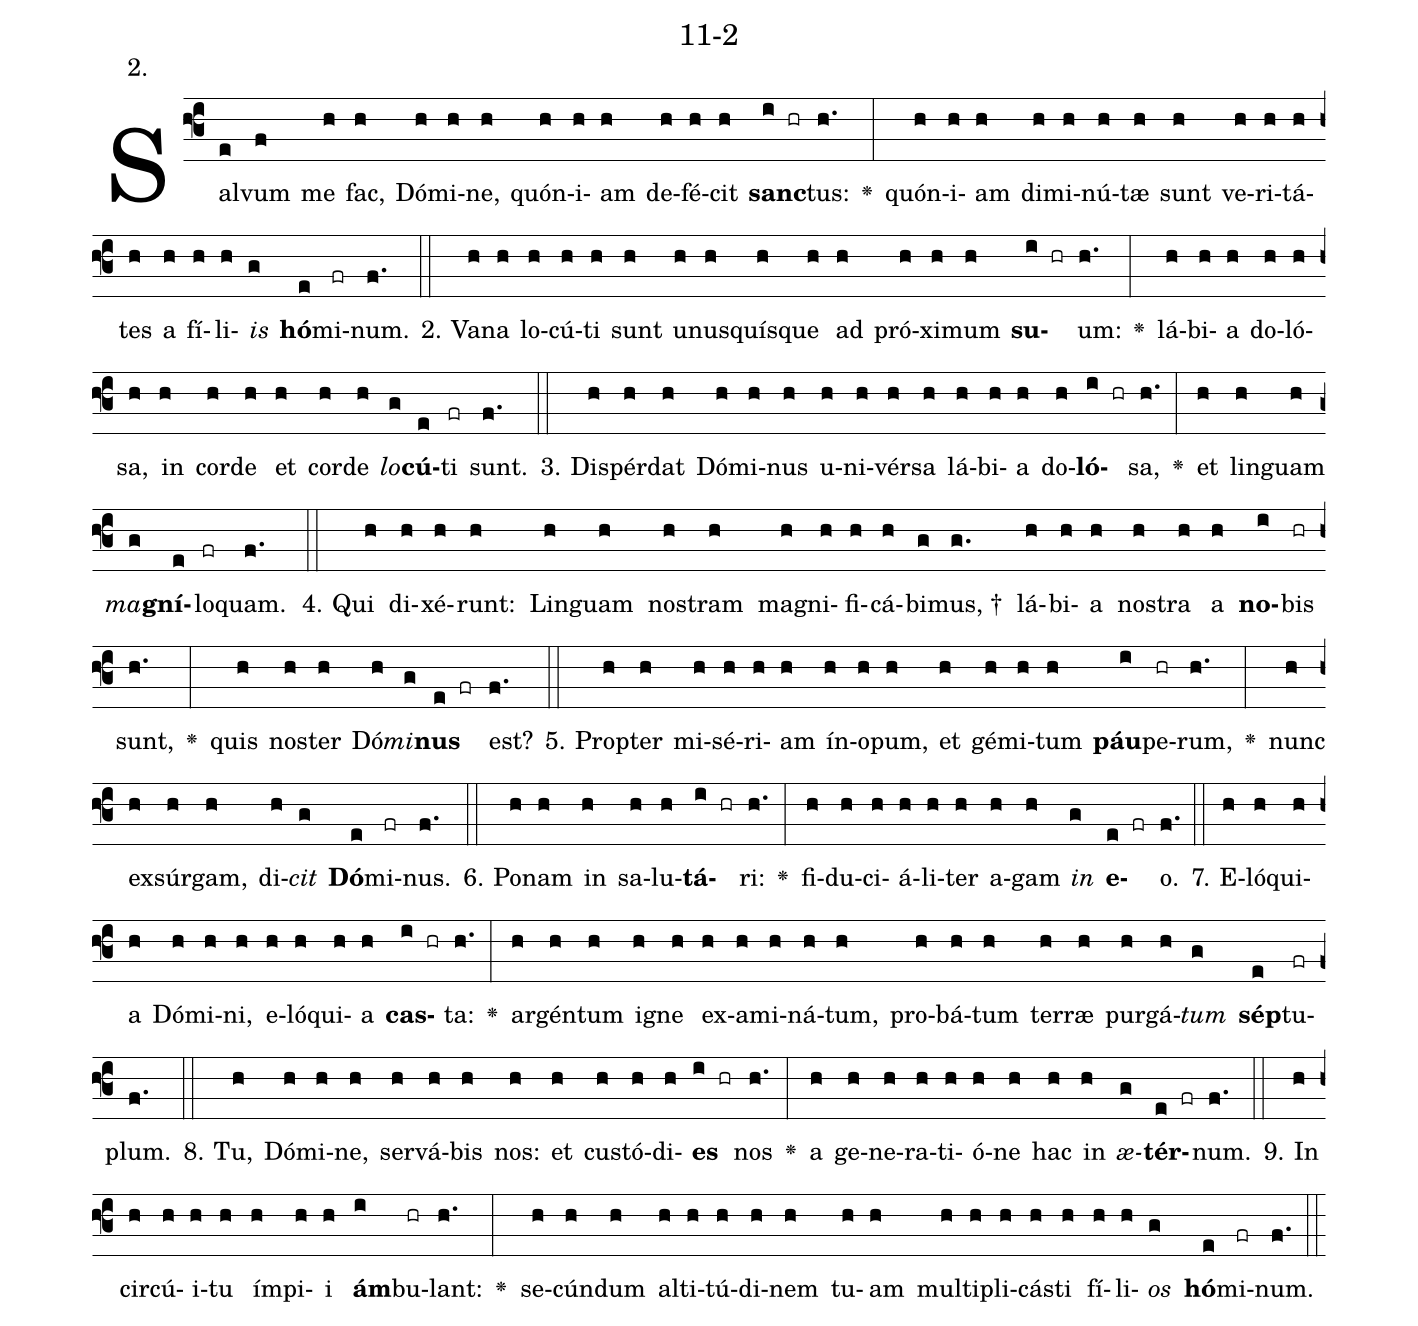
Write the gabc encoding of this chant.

name: 11-2;
annotation: 2.;
%%
(f3)Sal(e)vum(f) me(h) fac,(h) Dó(h)mi(h)ne,(h) quón(h)i(h)am(h) de(h)fé(h)cit(h) <b>sanc</b>(i hr)tus:(h.) <v>\greheightstar</v>(:) quón(h)i(h)am(h) di(h)mi(h)nú(h)tæ(h) sunt(h) ve(h)ri(h)tá(h)tes(h) a(h) fí(h)li(h)<i>is</i>(g) <b>hó</b>(e)mi(fr)num.(f.) (::)
2. Va(h)na(h) lo(h)cú(h)ti(h) sunt(h) u(h)nus(h)quís(h)que(h) ad(h) pró(h)xi(h)mum(h) <b>su</b>(i hr)um:(h.) <v>\greheightstar</v>(:) lá(h)bi(h)a(h) do(h)ló(h)sa,(h) in(h) cor(h)de(h) et(h) cor(h)de(h) <i>lo</i>(g)<b>cú</b>(e)ti(fr) sunt.(f.) (::)
3. Dis(h)pér(h)dat(h) Dó(h)mi(h)nus(h) u(h)ni(h)vér(h)sa(h) lá(h)bi(h)a(h) do(h)<b>ló</b>(i hr)sa,(h.) <v>\greheightstar</v>(:) et(h) lin(h)guam(h) <i>ma</i>(g)<b>gní</b>(e)lo(fr)quam.(f.) (::)
4. Qui(h) di(h)xé(h)runt:(h) Lin(h)guam(h) nos(h)tram(h) ma(h)gni(h)fi(h)cá(h)bi(g)mus, †(g.) lá(h)bi(h)a(h) nos(h)tra(h) a(h) <b>no</b>(i)bis(hr) sunt,(h.) <v>\greheightstar</v>(:) quis(h) nos(h)ter(h) Dó(h)<i>mi</i>(g)<b>nus</b>(e fr) est?(f.) (::)
5. Prop(h)ter(h) mi(h)sé(h)ri(h)am(h) ín(h)o(h)pum,(h) et(h) gé(h)mi(h)tum(h) <b>páu</b>(i)pe(hr)rum,(h.) <v>\greheightstar</v>(:) nunc(h) ex(h)súr(h)gam,(h) di(h)<i>cit</i>(g) <b>Dó</b>(e)mi(fr)nus.(f.) (::)
6. Po(h)nam(h) in(h) sa(h)lu(h)<b>tá</b>(i hr)ri:(h.) <v>\greheightstar</v>(:) fi(h)du(h)ci(h)á(h)li(h)ter(h) a(h)gam(h) <i>in</i>(g) <b>e</b>(e fr)o.(f.) (::)
7. E(h)ló(h)qui(h)a(h) Dó(h)mi(h)ni,(h) e(h)ló(h)qui(h)a(h) <b>cas</b>(i hr)ta:(h.) <v>\greheightstar</v>(:) ar(h)gén(h)tum(h) i(h)gne(h) ex(h)a(h)mi(h)ná(h)tum,(h) pro(h)bá(h)tum(h) ter(h)ræ(h) pur(h)gá(h)<i>tum</i>(g) <b>sép</b>(e)tu(fr)plum.(f.) (::)
8. Tu,(h) Dó(h)mi(h)ne,(h) ser(h)vá(h)bis(h) nos:(h) et(h) cus(h)tó(h)di(h)<b>es</b>(i hr) nos(h.) <v>\greheightstar</v>(:) a(h) ge(h)ne(h)ra(h)ti(h)ó(h)ne(h) hac(h) in(h) <i>æ</i>(g)<b>tér</b>(e fr)num.(f.) (::)
9. In(h) cir(h)cú(h)i(h)tu(h) ím(h)pi(h)i(h) <b>ám</b>(i)bu(hr)lant:(h.) <v>\greheightstar</v>(:) se(h)cún(h)dum(h) al(h)ti(h)tú(h)di(h)nem(h) tu(h)am(h) mul(h)ti(h)pli(h)cás(h)ti(h) fí(h)li(h)<i>os</i>(g) <b>hó</b>(e)mi(fr)num.(f.) (::)
